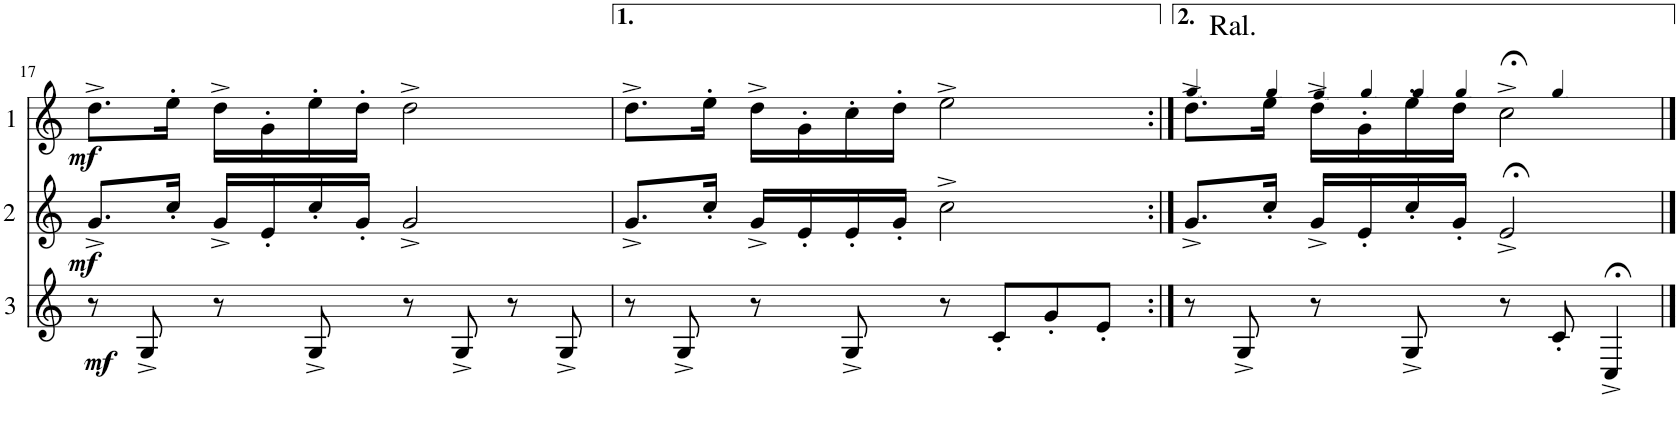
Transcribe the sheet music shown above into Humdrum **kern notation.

**kern	**dynam	**kern	**dynam	**kern	**dynam
*part3	*part3	*part2	*part2	*part1	*part1
*staff3	*staff3	*staff2	*staff2	*staff1	*staff1
*I"Cor 3	*	*I"Cor 2	*	*I"Cor 1	*
!!LO:PB:g=z
*clefG2	*	*clefG2	*	*clefG2	*
*Trd4c7	*	*Trd4c7	*	*Trd4c7	*
*k[]	*	*k[]	*	*k[]	*
*M4/4	*	*M4/4	*	*M4/4	*
=17	=17	=17	=17	=17	=17
!	!LO:DY:b	!	!LO:DY:b	!	!LO:DY:b
8r	mf	8.g^/L	mf	8.dd^\L	mf
8G^/	.	.	.	.	.
.	.	16cc'/Jk	.	16ee'\Jk	.
8r	.	16g^/LL	.	16dd^\LL	.
.	.	16e'/	.	16g'\	.
8G^/	.	16cc'/	.	16ee'\	.
.	.	16g'/JJ	.	16dd'\JJ	.
8r	.	2g^/	.	2dd^\	.
8G^/	.	.	.	.	.
8r	.	.	.	.	.
8G^/	.	.	.	.	.
=18	=18	=18	=18	=18	=18
8r	.	8.g^/L	.	8.dd^\L	.
8G^/	.	.	.	.	.
.	.	16cc'/Jk	.	16ee'\Jk	.
8r	.	16g^/LL	.	16dd^\LL	.
.	.	16e'/	.	16g'\	.
8G^/	.	16e'/	.	16cc'\	.
.	.	16g'/JJ	.	16dd'\JJ	.
8r	.	2cc^\	.	2ee^\	.
8c'/L	.	.	.	.	.
8g'/	.	.	.	.	.
8e'/J	.	.	.	.	.
=19:|!	=19:|!	=19:|!	=19:|!	=19:|!	=19:|!
*	*	*	*	*MM58	*
!	!	!	!	!LO:TX:a:t=Ral.	!
*	*	*	*	*^	*
8r	.	8.g^/L	.	8.dd^\L	2ryy	.
8G^/	.	.	.	.	.	.
*	*	*	*	*MM56	*	*
.	.	16cc'/Jk	.	16ee'\Jk	.	.
*	*	*	*	*MM53	*	*
8r	.	16g^/LL	.	16dd^\LL	.	.
*	*	*	*	*MM48	*	*
.	.	16e'/	.	16g'\	.	.
*	*	*	*	*MM43	*	*
8G^/	.	16cc'/	.	16ee'\	.	.
*	*	*	*	*MM38	*	*
.	.	16g'/JJ	.	16dd'\JJ	.	.
8r	.	2e;<^/	.	2cc;<^\	8ryy	.
*	*	*	*	*MM30	*	*
8c'/	.	.	.	.	4.ryy	.
4C;<^/	.	.	.	.	.	.
*	*	*	*	*v	*v	*
==	==	==	==	==	==
*-	*-	*-	*-	*-	*-
